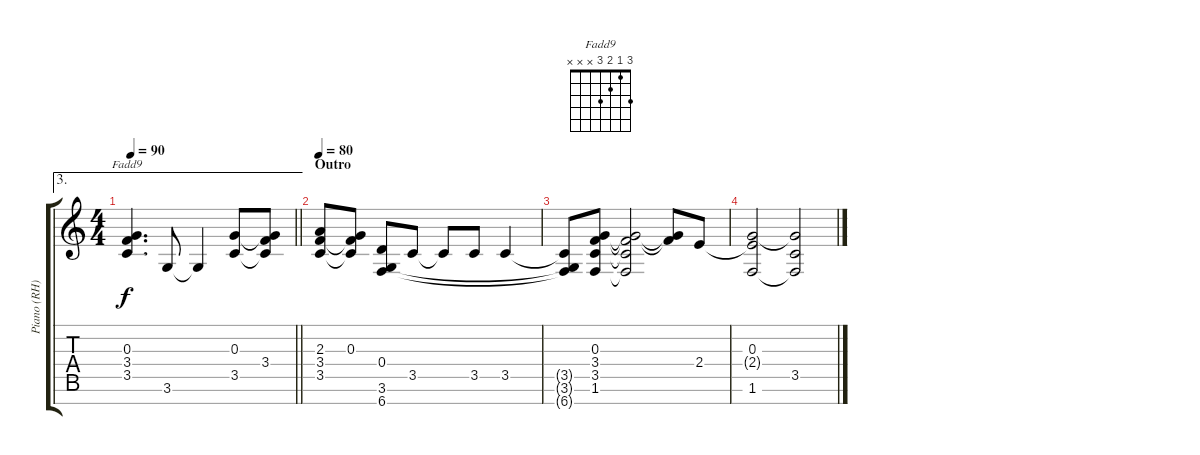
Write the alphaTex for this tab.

\track ("Piano (RH)" "Piano (RH)") {instrument acousticgrandpiano}
\staff {score tabs}
\tuning (E5 B4 G4 D4 A3 E3 B2) {hide}
\chord ("Fadd9" 3 1 2 3 x x x)
\ae 3
\ts (4 4)
\tempo 90
\clef g2
\barLineRight lightlight
\ks c
(0.3 3.4 3.5).4{d ch "Fadd9" dy f} 3.6.8 3.6{t}.4 (0.3 3.5).8 (0.3{t} 3.4 3.5{t}).8 |
\section ("" "Outro")
\tempo 80
(2.3 3.4 3.5).8 (0.3 3.4{t} 3.5{t}).8 (0.4 3.6 6.7).8 3.5.8 3.5{t}.8 3.5.8 3.5.4 |
(3.5{t} 3.6{t} 6.7{t}).8 (0.3 3.4 3.5 1.6).8 (0.3{t} 3.4{t} 3.5{t} 1.6{t}).2 (0.3{t} 3.4{t}).8 2.4.8 |
(0.3 2.4{t} 1.6).2 (0.3{t} 3.5 1.6{t}).2
